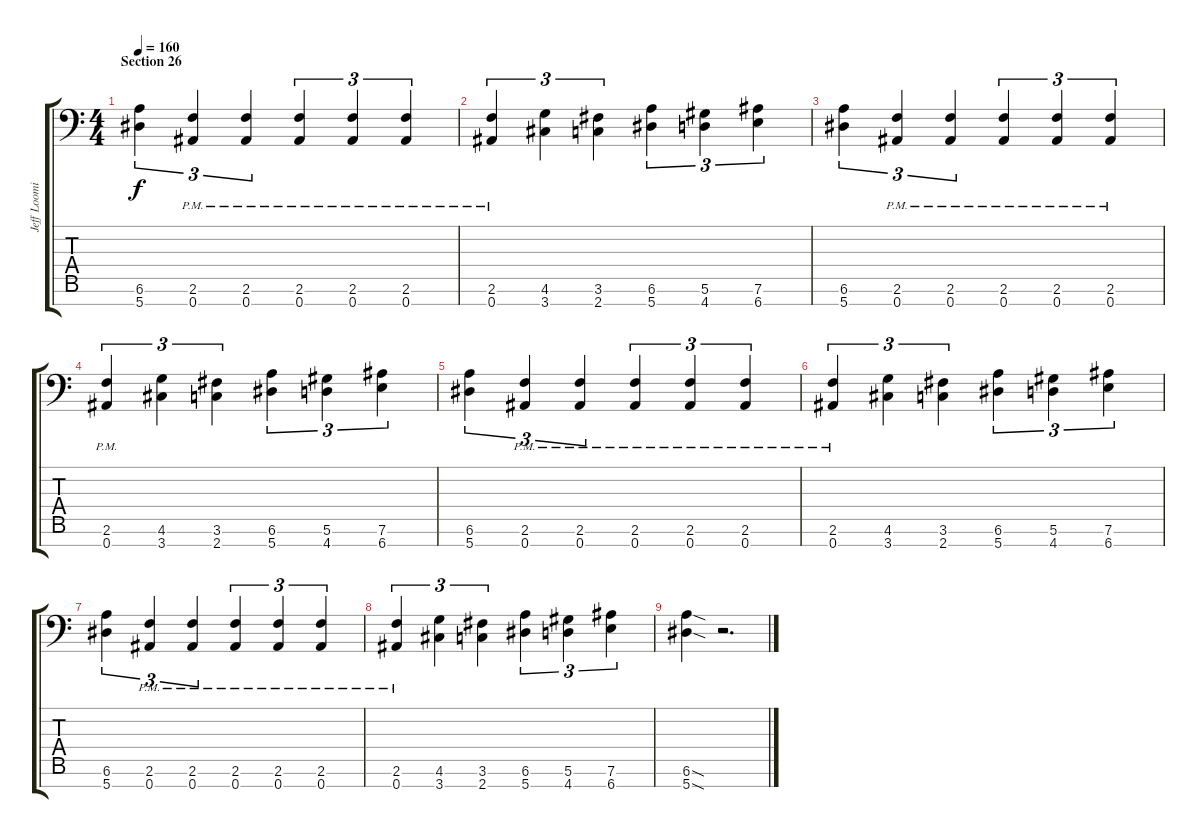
\track ("Jeff Loomis - rhythm guitar (left)" "Jeff Loomi") {instrument distortionguitar}
\staff {score tabs}
\tuning (Eb4 Bb3 Gb3 Db3 Ab2 Eb2 Bb1) {hide}
\ts (4 4)
\section ("" "Section 26")
\tempo 160
\clef f4
\ks c
(6.6 5.7).4{tu (3 2) dy f} (2.6{pm} 0.7{pm}).4{tu (3 2)} (2.6{pm} 0.7{pm}).4{tu (3 2)} (2.6{pm} 0.7{pm}).4{tu (3 2)} (2.6{pm} 0.7{pm}).4{tu (3 2)} (2.6{pm} 0.7{pm}).4{tu (3 2)} |
(2.6{pm} 0.7{pm}).4{tu (3 2)} (4.6 3.7).4{tu (3 2)} (3.6 2.7).4{tu (3 2)} (6.6 5.7).4{tu (3 2)} (5.6 4.7).4{tu (3 2)} (7.6 6.7).4{tu (3 2)} |
(6.6 5.7).4{tu (3 2)} (2.6{pm} 0.7{pm}).4{tu (3 2)} (2.6{pm} 0.7{pm}).4{tu (3 2)} (2.6{pm} 0.7{pm}).4{tu (3 2)} (2.6{pm} 0.7{pm}).4{tu (3 2)} (2.6{pm} 0.7{pm}).4{tu (3 2)} |
(2.6{pm} 0.7{pm}).4{tu (3 2)} (4.6 3.7).4{tu (3 2)} (3.6 2.7).4{tu (3 2)} (6.6 5.7).4{tu (3 2)} (5.6 4.7).4{tu (3 2)} (7.6 6.7).4{tu (3 2)} |
(6.6 5.7).4{tu (3 2)} (2.6{pm} 0.7{pm}).4{tu (3 2)} (2.6{pm} 0.7{pm}).4{tu (3 2)} (2.6{pm} 0.7{pm}).4{tu (3 2)} (2.6{pm} 0.7{pm}).4{tu (3 2)} (2.6{pm} 0.7{pm}).4{tu (3 2)} |
(2.6{pm} 0.7{pm}).4{tu (3 2)} (4.6 3.7).4{tu (3 2)} (3.6 2.7).4{tu (3 2)} (6.6 5.7).4{tu (3 2)} (5.6 4.7).4{tu (3 2)} (7.6 6.7).4{tu (3 2)} |
(6.6 5.7).4{tu (3 2)} (2.6{pm} 0.7{pm}).4{tu (3 2)} (2.6{pm} 0.7{pm}).4{tu (3 2)} (2.6{pm} 0.7{pm}).4{tu (3 2)} (2.6{pm} 0.7{pm}).4{tu (3 2)} (2.6{pm} 0.7{pm}).4{tu (3 2)} |
(2.6{pm} 0.7{pm}).4{tu (3 2)} (4.6 3.7).4{tu (3 2)} (3.6 2.7).4{tu (3 2)} (6.6 5.7).4{tu (3 2)} (5.6 4.7).4{tu (3 2)} (7.6 6.7).4{tu (3 2)} |
(6.6{sod} 5.7{sod}).4 r.2{d}
